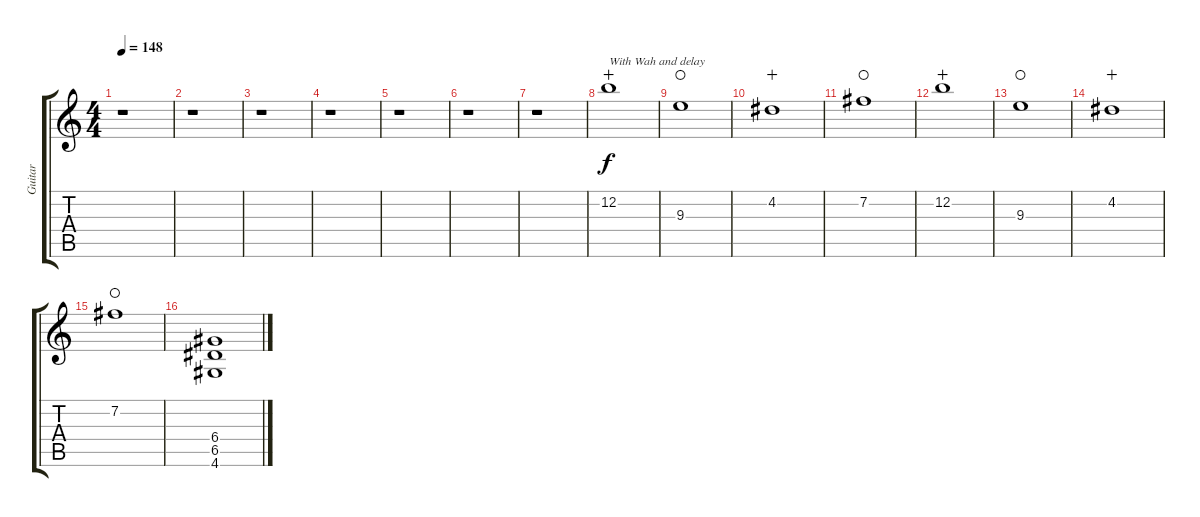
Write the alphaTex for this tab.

\track ("Guitar" "Guitar") {instrument overdrivenguitar}
\staff {score tabs}
\tuning (E4 B3 G3 D3 A2 E2) {hide}
\ts (4 4)
\tempo 148
\clef g2
\ks c
r.1{dy f} |
r.1 |
r.1 |
r.1 |
r.1 |
r.1 |
r.1 |
12.2.1{txt "With Wah and delay " volume 14 instrument fx4atmosphere wahc} |
9.3.1{waho} |
4.2.1{wahc} |
7.2.1{waho} |
12.2.1{wahc} |
9.3.1{waho} |
4.2.1{wahc} |
7.2.1{waho} |
(6.4 6.5 4.6).1{volume 8 instrument overdrivenguitar}
